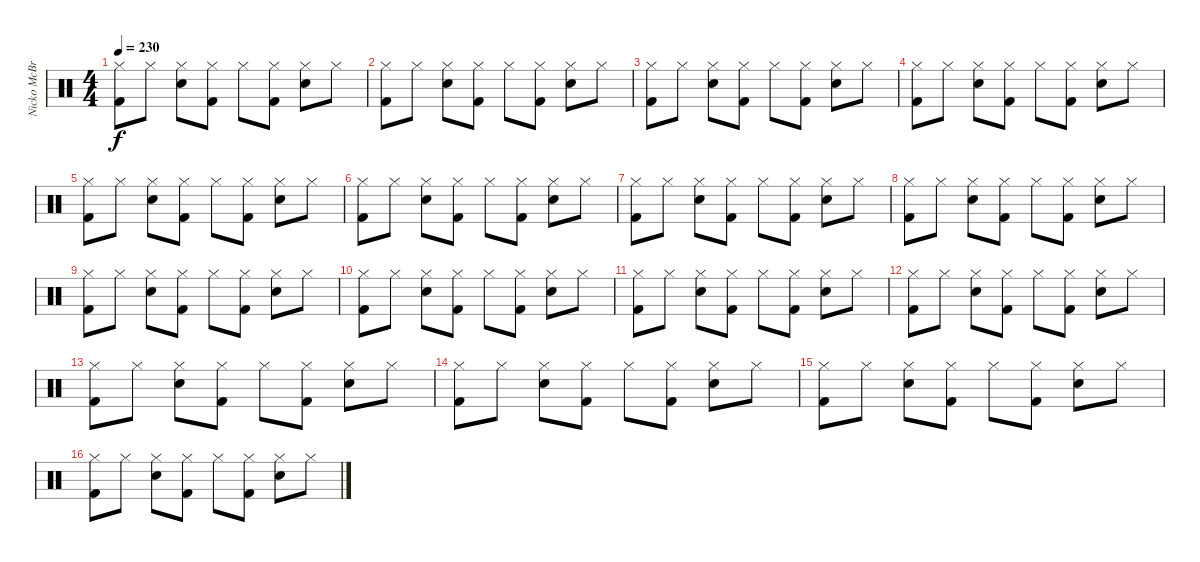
\track ("Nicko McBrain" "Nicko McBr") {instrument percussion}
\staff {score}
\articulation defaults
\ts (4 4)
\tempo 230
\clef neutral
\ks c
("Kick (hit) 2" "Hi-Hat (closed)").8{dy f} "Hi-Hat (closed)".8 ("Snare (hit) 2" "Hi-Hat (closed)").8 ("Kick (hit) 2" "Hi-Hat (closed)").8 "Hi-Hat (closed)".8 ("Kick (hit) 2" "Hi-Hat (closed)").8 ("Snare (hit) 2" "Hi-Hat (closed)").8 "Hi-Hat (closed)".8 |
("Kick (hit) 2" "Hi-Hat (closed)").8 "Hi-Hat (closed)".8 ("Snare (hit) 2" "Hi-Hat (closed)").8 ("Kick (hit) 2" "Hi-Hat (closed)").8 "Hi-Hat (closed)".8 ("Kick (hit) 2" "Hi-Hat (closed)").8 ("Snare (hit) 2" "Hi-Hat (closed)").8 "Hi-Hat (closed)".8 |
("Kick (hit) 2" "Hi-Hat (closed)").8 "Hi-Hat (closed)".8 ("Snare (hit) 2" "Hi-Hat (closed)").8 ("Kick (hit) 2" "Hi-Hat (closed)").8 "Hi-Hat (closed)".8 ("Kick (hit) 2" "Hi-Hat (closed)").8 ("Snare (hit) 2" "Hi-Hat (closed)").8 "Hi-Hat (closed)".8 |
("Kick (hit) 2" "Hi-Hat (closed)").8 "Hi-Hat (closed)".8 ("Snare (hit) 2" "Hi-Hat (closed)").8 ("Kick (hit) 2" "Hi-Hat (closed)").8 "Hi-Hat (closed)".8 ("Kick (hit) 2" "Hi-Hat (closed)").8 ("Snare (hit) 2" "Hi-Hat (closed)").8 "Hi-Hat (closed)".8 |
("Kick (hit) 2" "Hi-Hat (closed)").8 "Hi-Hat (closed)".8 ("Snare (hit) 2" "Hi-Hat (closed)").8 ("Kick (hit) 2" "Hi-Hat (closed)").8 "Hi-Hat (closed)".8 ("Kick (hit) 2" "Hi-Hat (closed)").8 ("Snare (hit) 2" "Hi-Hat (closed)").8 "Hi-Hat (closed)".8 |
("Kick (hit) 2" "Hi-Hat (closed)").8 "Hi-Hat (closed)".8 ("Snare (hit) 2" "Hi-Hat (closed)").8 ("Kick (hit) 2" "Hi-Hat (closed)").8 "Hi-Hat (closed)".8 ("Kick (hit) 2" "Hi-Hat (closed)").8 ("Snare (hit) 2" "Hi-Hat (closed)").8 "Hi-Hat (closed)".8 |
("Kick (hit) 2" "Hi-Hat (closed)").8 "Hi-Hat (closed)".8 ("Snare (hit) 2" "Hi-Hat (closed)").8 ("Kick (hit) 2" "Hi-Hat (closed)").8 "Hi-Hat (closed)".8 ("Kick (hit) 2" "Hi-Hat (closed)").8 ("Snare (hit) 2" "Hi-Hat (closed)").8 "Hi-Hat (closed)".8 |
("Kick (hit) 2" "Hi-Hat (closed)").8 "Hi-Hat (closed)".8 ("Snare (hit) 2" "Hi-Hat (closed)").8 ("Kick (hit) 2" "Hi-Hat (closed)").8 "Hi-Hat (closed)".8 ("Kick (hit) 2" "Hi-Hat (closed)").8 ("Snare (hit) 2" "Hi-Hat (closed)").8 "Hi-Hat (closed)".8 |
("Kick (hit) 2" "Hi-Hat (closed)").8 "Hi-Hat (closed)".8 ("Snare (hit) 2" "Hi-Hat (closed)").8 ("Kick (hit) 2" "Hi-Hat (closed)").8 "Hi-Hat (closed)".8 ("Kick (hit) 2" "Hi-Hat (closed)").8 ("Snare (hit) 2" "Hi-Hat (closed)").8 "Hi-Hat (closed)".8 |
("Kick (hit) 2" "Hi-Hat (closed)").8 "Hi-Hat (closed)".8 ("Snare (hit) 2" "Hi-Hat (closed)").8 ("Kick (hit) 2" "Hi-Hat (closed)").8 "Hi-Hat (closed)".8 ("Kick (hit) 2" "Hi-Hat (closed)").8 ("Snare (hit) 2" "Hi-Hat (closed)").8 "Hi-Hat (closed)".8 |
("Kick (hit) 2" "Hi-Hat (closed)").8 "Hi-Hat (closed)".8 ("Snare (hit) 2" "Hi-Hat (closed)").8 ("Kick (hit) 2" "Hi-Hat (closed)").8 "Hi-Hat (closed)".8 ("Kick (hit) 2" "Hi-Hat (closed)").8 ("Snare (hit) 2" "Hi-Hat (closed)").8 "Hi-Hat (closed)".8 |
("Kick (hit) 2" "Hi-Hat (closed)").8 "Hi-Hat (closed)".8 ("Snare (hit) 2" "Hi-Hat (closed)").8 ("Kick (hit) 2" "Hi-Hat (closed)").8 "Hi-Hat (closed)".8 ("Kick (hit) 2" "Hi-Hat (closed)").8 ("Snare (hit) 2" "Hi-Hat (closed)").8 "Hi-Hat (closed)".8 |
("Kick (hit) 2" "Hi-Hat (closed)").8 "Hi-Hat (closed)".8 ("Snare (hit) 2" "Hi-Hat (closed)").8 ("Kick (hit) 2" "Hi-Hat (closed)").8 "Hi-Hat (closed)".8 ("Kick (hit) 2" "Hi-Hat (closed)").8 ("Snare (hit) 2" "Hi-Hat (closed)").8 "Hi-Hat (closed)".8 |
("Kick (hit) 2" "Hi-Hat (closed)").8 "Hi-Hat (closed)".8 ("Snare (hit) 2" "Hi-Hat (closed)").8 ("Kick (hit) 2" "Hi-Hat (closed)").8 "Hi-Hat (closed)".8 ("Kick (hit) 2" "Hi-Hat (closed)").8 ("Snare (hit) 2" "Hi-Hat (closed)").8 "Hi-Hat (closed)".8 |
("Kick (hit) 2" "Hi-Hat (closed)").8 "Hi-Hat (closed)".8 ("Snare (hit) 2" "Hi-Hat (closed)").8 ("Kick (hit) 2" "Hi-Hat (closed)").8 "Hi-Hat (closed)".8 ("Kick (hit) 2" "Hi-Hat (closed)").8 ("Snare (hit) 2" "Hi-Hat (closed)").8 "Hi-Hat (closed)".8 |
("Kick (hit) 2" "Hi-Hat (closed)").8 "Hi-Hat (closed)".8 ("Snare (hit) 2" "Hi-Hat (closed)").8 ("Kick (hit) 2" "Hi-Hat (closed)").8 "Hi-Hat (closed)".8 ("Kick (hit) 2" "Hi-Hat (closed)").8 ("Snare (hit) 2" "Hi-Hat (closed)").8 "Hi-Hat (closed)".8
